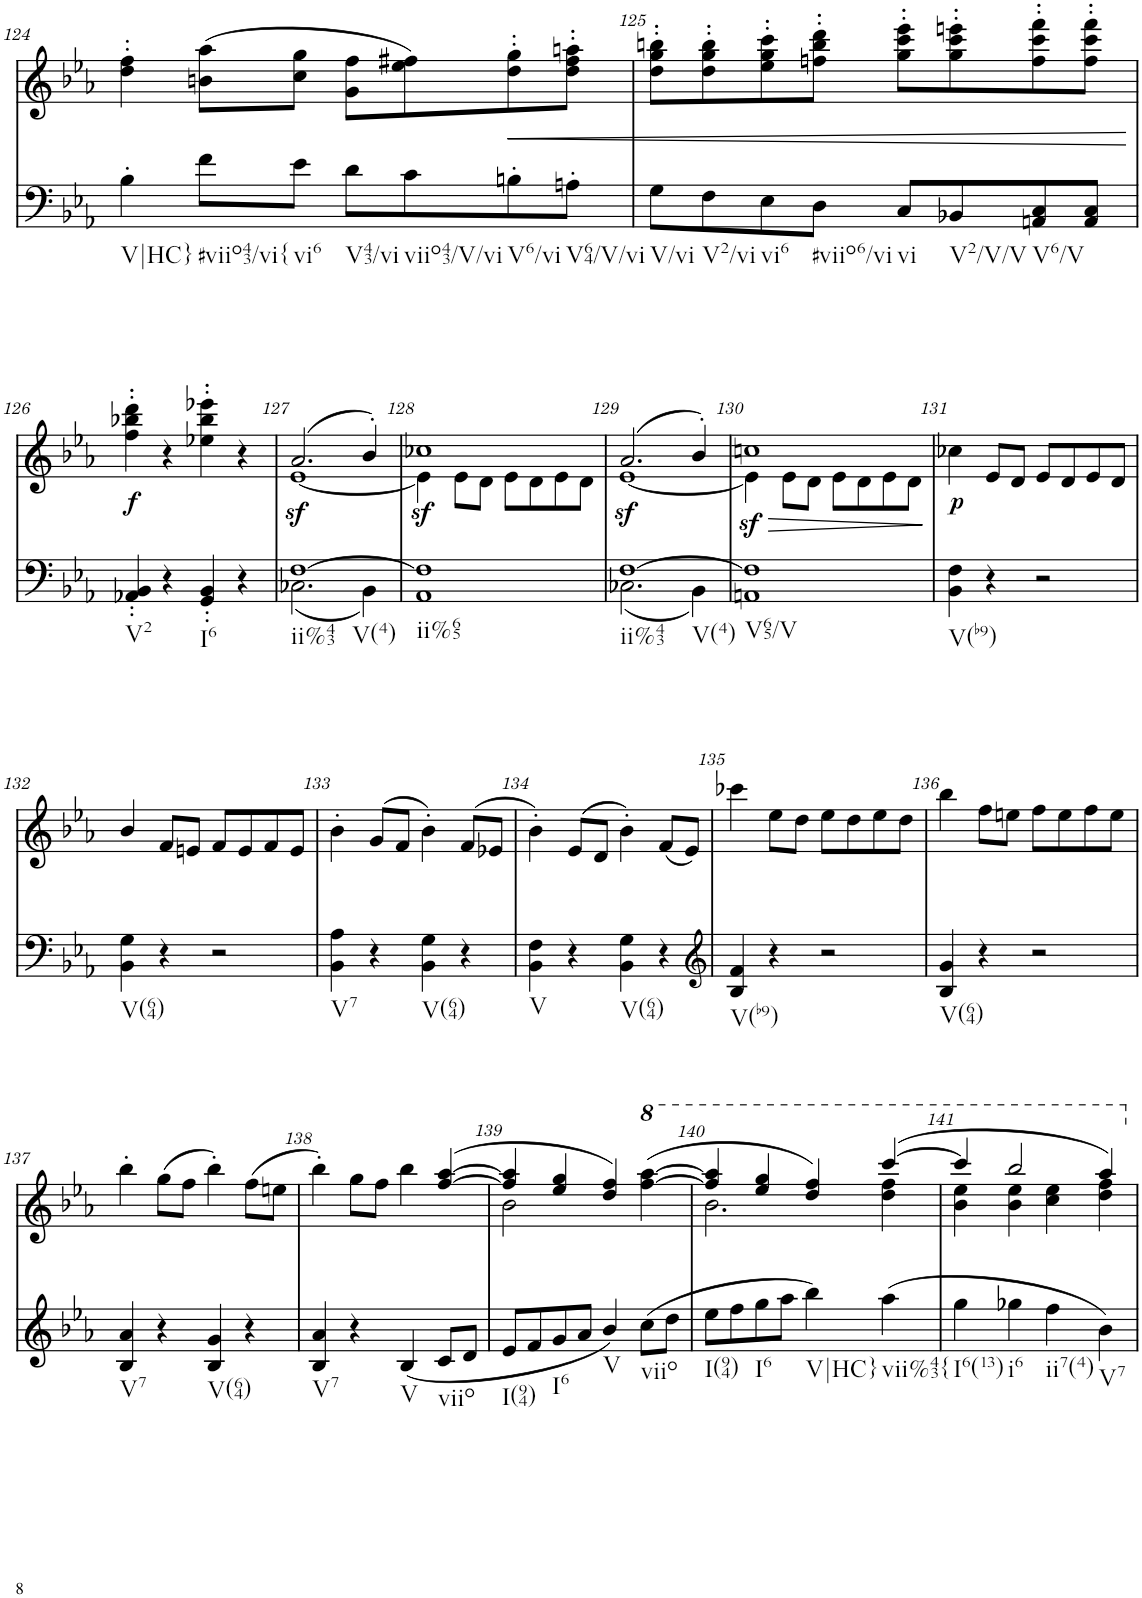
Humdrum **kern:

**kern	**kern	**text	**dynam
*part2	*part1	*part1	*part1
*staff2	*staff1	*staff1	*staff1
*I"piano	*I"piano	*	*
*I'Pno	*I'Pno	*	*
!!LO:PB:g=z
*clefF4	*clefG2	*	*
*k[b-e-a-]	*k[b-e-a-]	*	*
*E-:	*E-:	*	*
*M2/2	*M2/2	*	*
*met(c|)	*met(c|)	*	*
=124	=124	=124	=124
!LO:TX:b:t=V|HC}	!	!	!
4B-'\	4dd\' 4ff\'	.	.
!LO:TX:b:t=#viio43/vi{	!	!	!
8f\L	(8bn\ 8aa-\L	.	.
!LO:TX:b:t=vi6	!	!	!
8e-\J	8cc\ 8gg\J	.	.
!LO:TX:b:t=V43/vi	!	!	!
8d\L	8g\ 8ff\L	.	.
!LO:TX:b:t=viio43/V/vi	!	!	!
8c\	8ee-\ 8ff#X\)	.	.
!LO:TX:b:t=V6/vi	!	!	!
!	!	!	!LO:HP:b
8Bn'\	8dd\' 8gg\'	.	<
!LO:TX:b:t=V64/V/vi	!	!	!
8An'\J	8dd\' 8ff#\' 8aan\'J	.	.
=125	=125	=125	=125
!LO:TX:b:t=V/vi	!	!	!
8G\L	8dd\' 8gg\' 8bbn\'L	.	.
!LO:TX:b:t=V2/vi	!	!	!
8F\	8dd\' 8gg\' 8bb\'	.	.
!LO:TX:b:t=vi6	!	!	!
8E-\	8ee-\' 8gg\' 8ccc\'	.	.
!LO:TX:b:t=#viio6/vi	!	!	!
8D\J	8ffn\' 8bb\' 8ddd\'J	.	.
!LO:TX:b:t=vi	!	!	!
8C/L	8gg\' 8ccc\' 8eee-\'L	.	.
!LO:TX:b:t=V2/V/V	!	!	!
8BB-X/	8gg\' 8ccc\' 8eeen\'	.	.
!LO:TX:b:t=V6/V	!	!	!
8AAn/ 8C/	8ff\' 8ccc\' 8fff\'	.	.
8AA/ 8C/J	8ff\' 8ccc\' 8fff\'J	.	.
.	.	.	[
!!LO:LB:g=z
=126	=126	=126	=126
!LO:TX:b:t=V2	!	!	!
!	!	!LO:LY:b	!
4AA-X/' 4BB-/'	4ff\' 4bb-X\' 4ddd\'	.	.
4r	4r	.	.
!LO:TX:b:t=I6	!	!	!
4GG/' 4BB-/'	4ee-X\' 4bb-\' 4eee-X\'	.	.
4r	4r	.	.
=127	=127	=127	=127
*^	*^	*	*
!LO:TX:b:t=ii%43	!	!	!	!	!
!LO:TX:b:t=V(4)	!	!	!	!	!
!	!	!	!	!	!LO:DY:b
[1F	(2.C-X\	(2.a-/	[1e-	.	sf
.	4BB-\)	4b-'/)	.	.	.
=128	=128	=128	=128	=128	=128
!LO:TX:b:t=ii%65	!	!	!	!	!
!	!	!	!	!	!LO:DY:b
*v	*v	*	*	*	*
1AA- 1F]	1cc-X	4e-\]	.	sf
.	.	8e-\L	.	.
.	.	8d\J	.	.
.	.	8e-\L	.	.
.	.	8d\	.	.
.	.	8e-\	.	.
.	.	8d\J	.	.
=129	=129	=129	=129	=129
*^	*	*	*	*
!LO:TX:b:t=ii%43	!	!	!	!	!
!LO:TX:b:t=V(4)	!	!	!	!	!
!	!	!	!	!	!LO:DY:b
[1F	(2.C-X\	(2.a-/	[1e-	.	sf
.	4BB-\)	4b-'/)	.	.	.
=130	=130	=130	=130	=130	=130
!LO:TX:b:t=V65/V	!	!	!	!	!
!	!	!	!	!	!LO:HP:b
!	!	!	!	!	!LO:DY:n=1:b
*v	*v	*	*	*	*
1AAn 1F]	1ccn	4e-\]	.	> sf
.	.	8e-\L	.	.
.	.	8d\J	.	.
.	.	8e-\L	.	.
.	.	8d\	.	.
.	.	8e-\	.	.
.	.	8d\J	.	.
*	*v	*v	*	*
.	.	.	]
=131	=131	=131	=131
!LO:TX:b:t=V(b9)	!	!	!
!	!	!LO:LY:b	!
4BB-\ 4F\	4cc-X\	.	.
4r	8e-/L	.	.
.	8d/J	.	.
2r	8e-/L	.	.
.	8d/	.	.
.	8e-/	.	.
.	8d/J	.	.
!!LO:LB:g=z
=132	=132	=132	=132
!LO:TX:b:t=V(64)	!	!	!
4BB-\ 4G\	4b-/	.	.
4r	8f/L	.	.
.	8en/J	.	.
2r	8f/L	.	.
.	8e/	.	.
.	8f/	.	.
.	8e/J	.	.
=133	=133	=133	=133
!LO:TX:b:t=V7	!	!	!
4BB-\ 4A-\	4b-'\	.	.
4r	(8g/L	.	.
.	8f/J	.	.
!LO:TX:b:t=V(64)	!	!	!
4BB-\ 4G\	4b-'\)	.	.
4r	(>8f/L	.	.
.	8e-X/J	.	.
=134	=134	=134	=134
!LO:TX:b:t=V	!	!	!
4BB-\ 4F\	4b-'\)	.	.
4r	(8e-/L	.	.
.	8d/J	.	.
!LO:TX:b:t=V(64)	!	!	!
4BB-\ 4G\	4b-'\)	.	.
4r	(8f/L	.	.
.	8e-/J)	.	.
=135	=135	=135	=135
*clefG2	*	*	*
!LO:TX:b:t=V(b9)	!	!	!
4B-/ 4f/	4ccc-X\	.	.
4r	8ee-\L	.	.
.	8dd\J	.	.
2r	8ee-\L	.	.
.	8dd\	.	.
.	8ee-\	.	.
.	8dd\J	.	.
=136	=136	=136	=136
!LO:TX:b:t=V(64)	!	!	!
4B-/ 4g/	4bb-\	.	.
4r	8ff\L	.	.
.	8een\J	.	.
2r	8ff\L	.	.
.	8ee\	.	.
.	8ff\	.	.
.	8ee\J	.	.
!!LO:LB:g=z
=137	=137	=137	=137
!LO:TX:b:t=V7	!	!	!
4B-/ 4a-/	4bb-'\	.	.
4r	(8gg\L	.	.
.	8ff\J	.	.
!LO:TX:b:t=V(64)	!	!	!
4B-/ 4g/	4bb-'\)	.	.
4r	(8ff\L	.	.
.	8een\J	.	.
=138	=138	=138	=138
!LO:TX:b:t=V7	!	!	!
4B-/ 4a-/	4bb-'\)	.	.
4r	8gg\L	.	.
.	8ff\J	.	.
!LO:TX:b:t=V	!	!	!
(4B-/	4bb-\	.	.
!LO:TX:b:t=viio	!	!	!
8c/L	(>[4ff/ [4aa-/	.	.
8d/J	.	.	.
=139	=139	=139	=139
*	*^	*	*
!LO:TX:b:t=I(94)	!	!	!	!
8e-/L	4ff/] 4aa-/]	2b-\	.	.
8f/	.	.	.	.
!LO:TX:b:t=I6	!	!	!	!
8g/	4ee-/ 4gg/	.	.	.
8a-/J	.	.	.	.
!LO:TX:b:t=V	!	!	!	!
4b-/)	4dd/ 4ff/)	2ryy	.	.
*	*8va	*	*	*
!LO:TX:b:t=viio	!	!	!	!
(8cc\L	([4fff\ [4aaa-\	.	.	.
8dd\J	.	.	.	.
=140	=140	=140	=140	=140
!LO:TX:b:t=I(94)	!	!	!	!
8ee-\L	4fff/] 4aaa-/]	2.bb-\	.	.
8ff\	.	.	.	.
!LO:TX:b:t=I6	!	!	!	!
8gg\	4eee-/ 4ggg/	.	.	.
8aa-\J	.	.	.	.
!LO:TX:b:t=V|HC}	!	!	!	!
4bb-\)	4ddd/ 4fff/)	.	.	.
!LO:TX:b:t=vii%43{	!	!	!	!
(4aa-\	([4cccc/	4ddd\ 4fff\	.	.
=141	=141	=141	=141	=141
!LO:TX:b:t=I6(13)	!	!	!	!
4gg\	4cccc/]	4bb-\ 4eee-\	.	.
!LO:TX:b:t=i6	!	!	!	!
4gg-X\	2bbb-/	4bb-\ 4eee-\	.	.
!LO:TX:b:t=ii7(4)	!	!	!	!
4ff\	.	4ccc\ 4eee-\	.	.
!LO:TX:b:t=V7	!	!	!	!
4b-\)	4aaa-/)	4ddd\ 4fff\	.	.
*	*X8va	*	*	*
*	*v	*v	*	*
=	=	=	=
*-	*-	*-	*-
